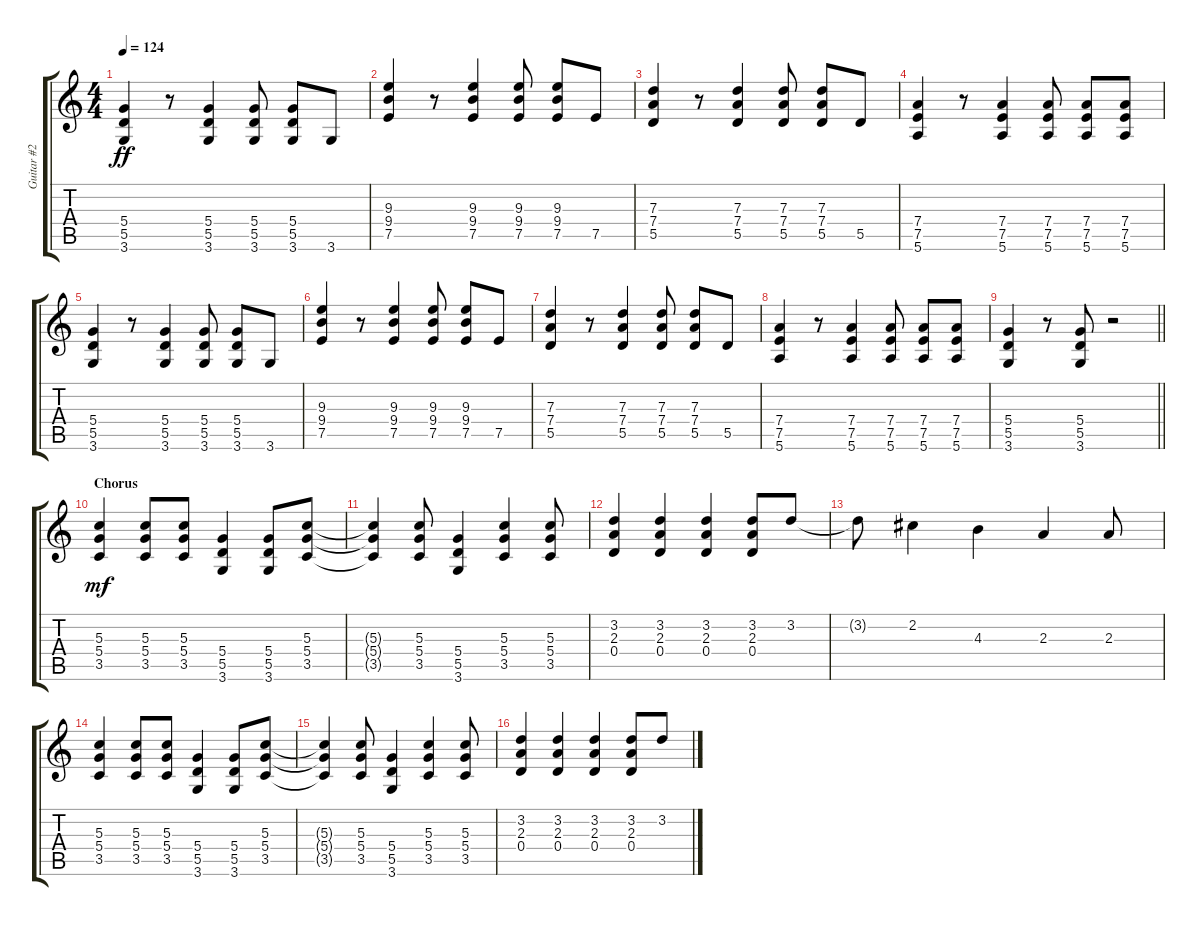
\track ("Guitar #2" "Guitar #2") {instrument distortionguitar}
\staff {score tabs}
\tuning (E4 B3 G3 D3 A2 E2) {hide}
\ts (4 4)
\tempo 124
\clef g2
\ks c
(5.4 5.5 3.6).4{dy ff} r.8 (5.4 5.5 3.6).4 (5.4 5.5 3.6).8 (5.4 5.5 3.6).8 3.6.8 |
(9.3 9.4 7.5).4 r.8 (9.3 9.4 7.5).4 (9.3 9.4 7.5).8 (9.3 9.4 7.5).8 7.5.8 |
(7.3 7.4 5.5).4 r.8 (7.3 7.4 5.5).4 (7.3 7.4 5.5).8 (7.3 7.4 5.5).8 5.5.8 |
(7.4 7.5 5.6).4 r.8 (7.4 7.5 5.6).4 (7.4 7.5 5.6).8 (7.4 7.5 5.6).8 (7.4 7.5 5.6).8 |
(5.4 5.5 3.6).4 r.8 (5.4 5.5 3.6).4 (5.4 5.5 3.6).8 (5.4 5.5 3.6).8 3.6.8 |
(9.3 9.4 7.5).4 r.8 (9.3 9.4 7.5).4 (9.3 9.4 7.5).8 (9.3 9.4 7.5).8 7.5.8 |
(7.3 7.4 5.5).4 r.8 (7.3 7.4 5.5).4 (7.3 7.4 5.5).8 (7.3 7.4 5.5).8 5.5.8 |
(7.4 7.5 5.6).4 r.8 (7.4 7.5 5.6).4 (7.4 7.5 5.6).8 (7.4 7.5 5.6).8 (7.4 7.5 5.6).8 |
\barLineRight lightlight
(5.4 5.5 3.6).4 r.8 (5.4 5.5 3.6).8 r.2 |
\section ("" "Chorus")
(5.3 5.4 3.5).4{dy mf} (5.3 5.4 3.5).8 (5.3 5.4 3.5).8 (5.4 5.5 3.6).4 (5.4 5.5 3.6).8 (5.3 5.4 3.5).8 |
(5.3{t} 5.4{t} 3.5{t}).4 (5.3 5.4 3.5).8 (5.4 5.5 3.6).4 (5.3 5.4 3.5).4 (5.3 5.4 3.5).8 |
(3.2 2.3 0.4).4 (3.2 2.3 0.4).4 (3.2 2.3 0.4).4 (3.2 2.3 0.4).8 3.2.8 |
3.2{t}.8 2.2.4 4.3.4 2.3.4 2.3.8 |
(5.3 5.4 3.5).4 (5.3 5.4 3.5).8 (5.3 5.4 3.5).8 (5.4 5.5 3.6).4 (5.4 5.5 3.6).8 (5.3 5.4 3.5).8 |
(5.3{t} 5.4{t} 3.5{t}).4 (5.3 5.4 3.5).8 (5.4 5.5 3.6).4 (5.3 5.4 3.5).4 (5.3 5.4 3.5).8 |
(3.2 2.3 0.4).4 (3.2 2.3 0.4).4 (3.2 2.3 0.4).4 (3.2 2.3 0.4).8 3.2.8
